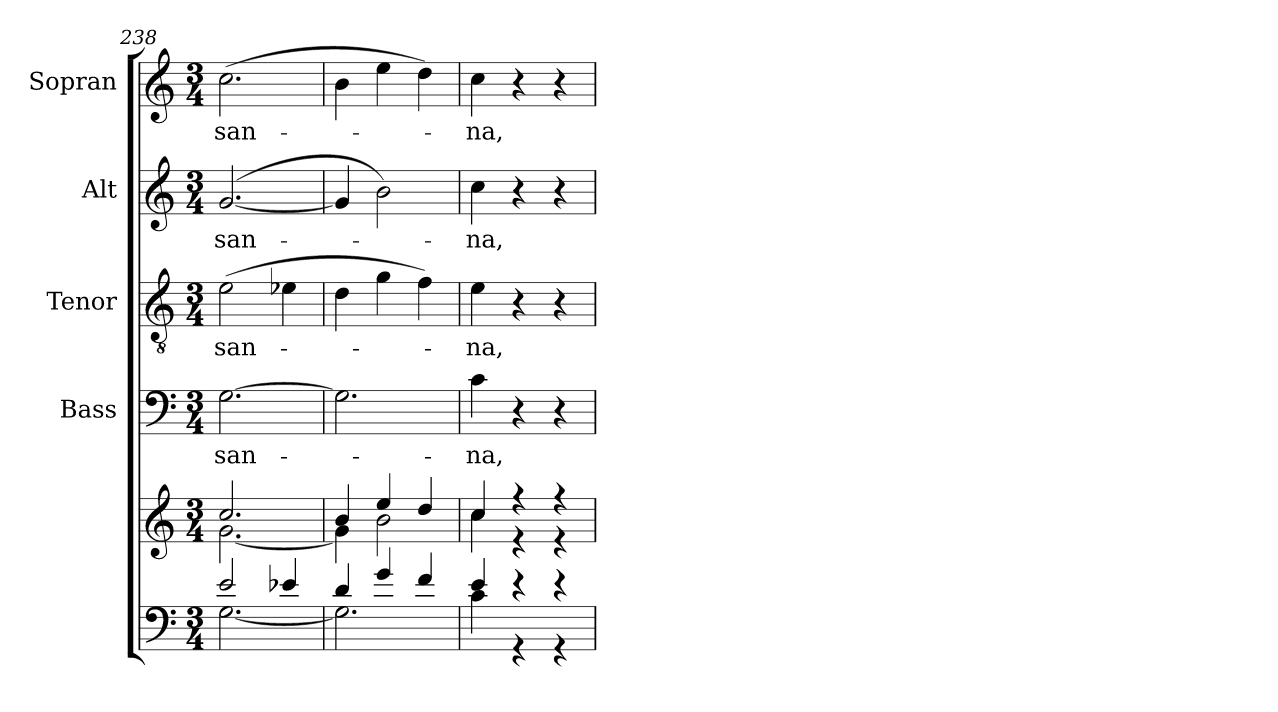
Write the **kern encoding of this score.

**kern	**kern	**kern	**text	**kern	**text	**kern	**text	**kern	**text
*part5	*part5	*part4	*part4	*part3	*part3	*part2	*part2	*part1	*part1
*staff6	*staff5	*staff4	*staff4	*staff3	*staff3	*staff2	*staff2	*staff1	*staff1
*	*	*I"Bass	*	*I"Tenor	*	*I"Alt	*	*I"Sopran	*
*	*	*I'B.	*	*I'T.	*	*I'A.	*	*I'S.	*
*clefF4	*clefG2	*clefF4	*	*clefGv2	*	*clefG2	*	*clefG2	*
*k[]	*k[]	*k[]	*	*k[]	*	*k[]	*	*k[]	*
*C:	*C:	*C:	*	*C:	*	*C:	*	*C:	*
*M3/4	*M3/4	*M3/4	*	*M3/4	*	*M3/4	*	*M3/4	*
=238	=238	=238	=238	=238	=238	=238	=238	=238	=238
*^	*^	*	*	*	*	*	*	*	*
!	!	!	!	!	!LO:LY:b	!	!LO:LY:b	!	!LO:LY:b	!	!LO:LY:b
2e/	[<2.G\	2.cc/	[<2.g\	[2.G\	-san-	(>2e\	-san-	([2.g/	-san-	(>2.cc\	-san-
4e-X/	.	.	.	.	.	4e-X\	.	.	.	.	.
=239	=239	=239	=239	=239	=239	=239	=239	=239	=239	=239	=239
4d/	2.G\]	4b/	4g\]	2.G\]	.	4d\	.	4g/]	.	4b\	.
4g/	.	4ee/	2b\	.	.	4g\	.	2b\)	.	4ee\	.
4f/	.	4dd/	.	.	.	4f\)	.	.	.	4dd\)	.
=240	=240	=240	=240	=240	=240	=240	=240	=240	=240	=240	=240
!	!	!	!	!	!LO:LY:b	!	!LO:LY:b	!	!LO:LY:b	!	!LO:LY:b
4e/	4c\	4cc/	4cc\	4c\	-na,	4e\	-na,	4cc\	-na,	4cc\	-na,
4r	4r	4r	4r	4r	.	4r	.	4r	.	4r	.
4r	4r	4r	4r	4r	.	4r	.	4r	.	4r	.
*v	*v	*	*	*	*	*	*	*	*	*	*
*	*v	*v	*	*	*	*	*	*	*	*
=	=	=	=	=	=	=	=	=	=
*-	*-	*-	*-	*-	*-	*-	*-	*-	*-
